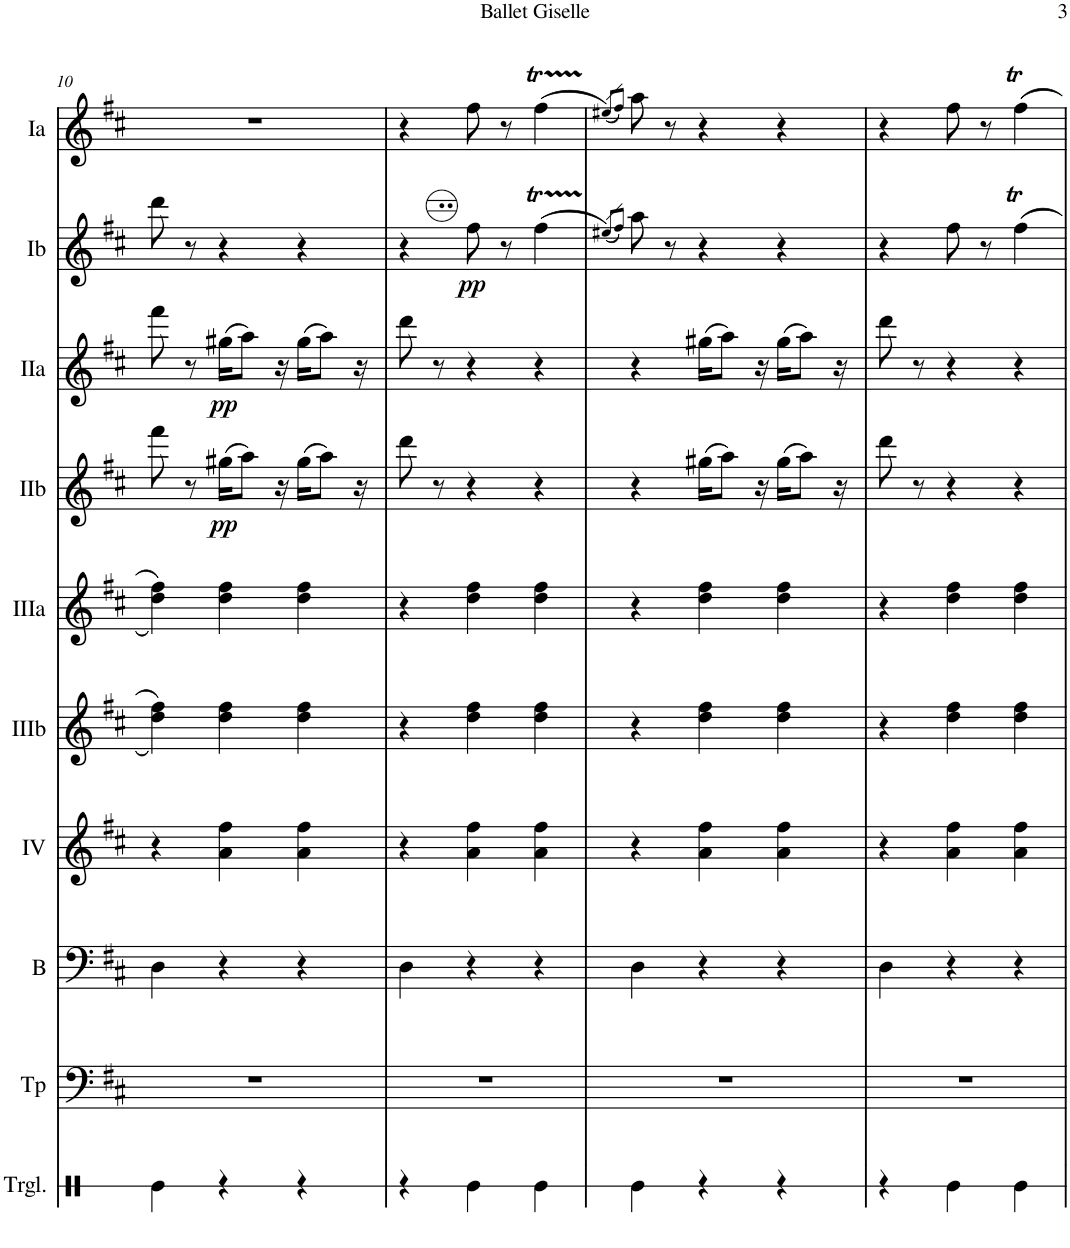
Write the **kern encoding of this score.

**kern	**kern	**kern	**kern	**kern	**kern	**kern	**dynam	**kern	**dynam	**kern	**dynam	**kern
*part10	*part9	*part8	*part7	*part6	*part5	*part4	*part4	*part3	*part3	*part2	*part2	*part1
*staff10	*staff9	*staff8	*staff7	*staff6	*staff5	*staff4	*staff4	*staff3	*staff3	*staff2	*staff2	*staff1
*I"Triangle	*I"Timp.	*I"Bass	*I"Acc. 4	*I"Acc. 3b	*I"Acc. 3a	*I"Acc. 2b	*	*I"Acc. 2a	*	*I"Acc. 1b	*	*I"Acc. 1a
*I'Trgl.	*I'Tp	*I'B	*	*	*	*	*	*	*	*	*	*
!!LO:PB:g=z
*clefX	*clefF4	*clefF4	*clefG2	*clefG2	*clefG2	*clefG2	*	*clefG2	*	*clefG2	*	*clefG2
*	*	*Trd7c12	*Trd7c12	*Trd7c12	*Trd7c12	*	*	*	*	*	*	*
*k[]	*k[f#c#]	*k[f#c#]	*k[f#c#]	*k[f#c#]	*k[f#c#]	*k[f#c#]	*	*k[f#c#]	*	*k[f#c#]	*	*k[f#c#]
*M3/4	*M3/4	*M3/4	*M3/4	*M3/4	*M3/4	*M3/4	*	*M3/4	*	*M3/4	*	*M3/4
=10	=10	=10	=10	=10	=10	=10	=10	=10	=10	=10	=10	=10
4Re\	2.r	4D\	4r	4dd\ 4ff#\	4dd\ 4ff#\	8ff#\	.	8fff#\	.	8ddd\	.	2.r
.	.	.	.	.	.	8r	.	8r	.	8r	.	.
!	!	!	!	!	!	!	!LO:DY:b	!	!LO:DY:b	!	!	!
4r	.	4r	4a\ 4ff#\	4dd\ 4ff#\	4dd\ 4ff#\	(16g#X\KL	pp	(16gg#X\KL	pp	4r	.	.
.	.	.	.	.	.	8a\J)	.	8aa\J)	.	.	.	.
.	.	.	.	.	.	16r	.	16r	.	.	.	.
4r	.	4r	4a\ 4ff#\	4dd\ 4ff#\	4dd\ 4ff#\	(16g#\KL	.	(16gg#\KL	.	4r	.	.
.	.	.	.	.	.	8a\J)	.	8aa\J)	.	.	.	.
.	.	.	.	.	.	16r	.	16r	.	.	.	.
=11	=11	=11	=11	=11	=11	=11	=11	=11	=11	=11	=11	=11
4r	2.r	4D\	4r	4r	4r	8dd\	.	8ddd\	.	4r	.	4r
.	.	.	.	.	.	8r	.	8r	.	.	.	.
!	!	!	!	!	!	!	!	!	!	!	!LO:DY:b	!
4Re\	.	4r	4a\ 4ff#\	4dd\ 4ff#\	4dd\ 4ff#\	4r	.	4r	.	8ff#\	pp	8ff#\
.	.	.	.	.	.	.	.	.	.	8r	.	8r
4Re\	.	4r	4a\ 4ff#\	4dd\ 4ff#\	4dd\ 4ff#\	4r	.	4r	.	(4ff#t\	.	(4ff#t\
=12	=12	=12	=12	=12	=12	=12	=12	=12	=12	=12	=12	=12
.	.	.	.	.	.	.	.	.	.	(8qee#X/L)	.	(8qee#X/L)
.	.	.	.	.	.	.	.	.	.	8qff#/J)	.	8qff#/J)
4Re\	2.r	4D\	4r	4r	4r	4r	.	4r	.	8aa\	.	8aa\
.	.	.	.	.	.	.	.	.	.	8r	.	8r
4r	.	4r	4a\ 4ff#\	4dd\ 4ff#\	4dd\ 4ff#\	(16g#X\KL	.	(16gg#X\KL	.	4r	.	4r
.	.	.	.	.	.	8a\J)	.	8aa\J)	.	.	.	.
.	.	.	.	.	.	16r	.	16r	.	.	.	.
4r	.	4r	4a\ 4ff#\	4dd\ 4ff#\	4dd\ 4ff#\	(16g#\KL	.	(16gg#\KL	.	4r	.	4r
.	.	.	.	.	.	8a\J)	.	8aa\J)	.	.	.	.
.	.	.	.	.	.	16r	.	16r	.	.	.	.
=13	=13	=13	=13	=13	=13	=13	=13	=13	=13	=13	=13	=13
4r	2.r	4D\	4r	4r	4r	8dd\	.	8ddd\	.	4r	.	4r
.	.	.	.	.	.	8r	.	8r	.	.	.	.
4Re\	.	4r	4a\ 4ff#\	4dd\ 4ff#\	4dd\ 4ff#\	4r	.	4r	.	8ff#\	.	8ff#\
.	.	.	.	.	.	.	.	.	.	8r	.	8r
4Re\	.	4r	4a\ 4ff#\	4dd\ 4ff#\	4dd\ 4ff#\	4r	.	4r	.	4ff#t\	.	4ff#t\
=	=	=	=	=	=	=	=	=	=	=	=	=
*-	*-	*-	*-	*-	*-	*-	*-	*-	*-	*-	*-	*-
